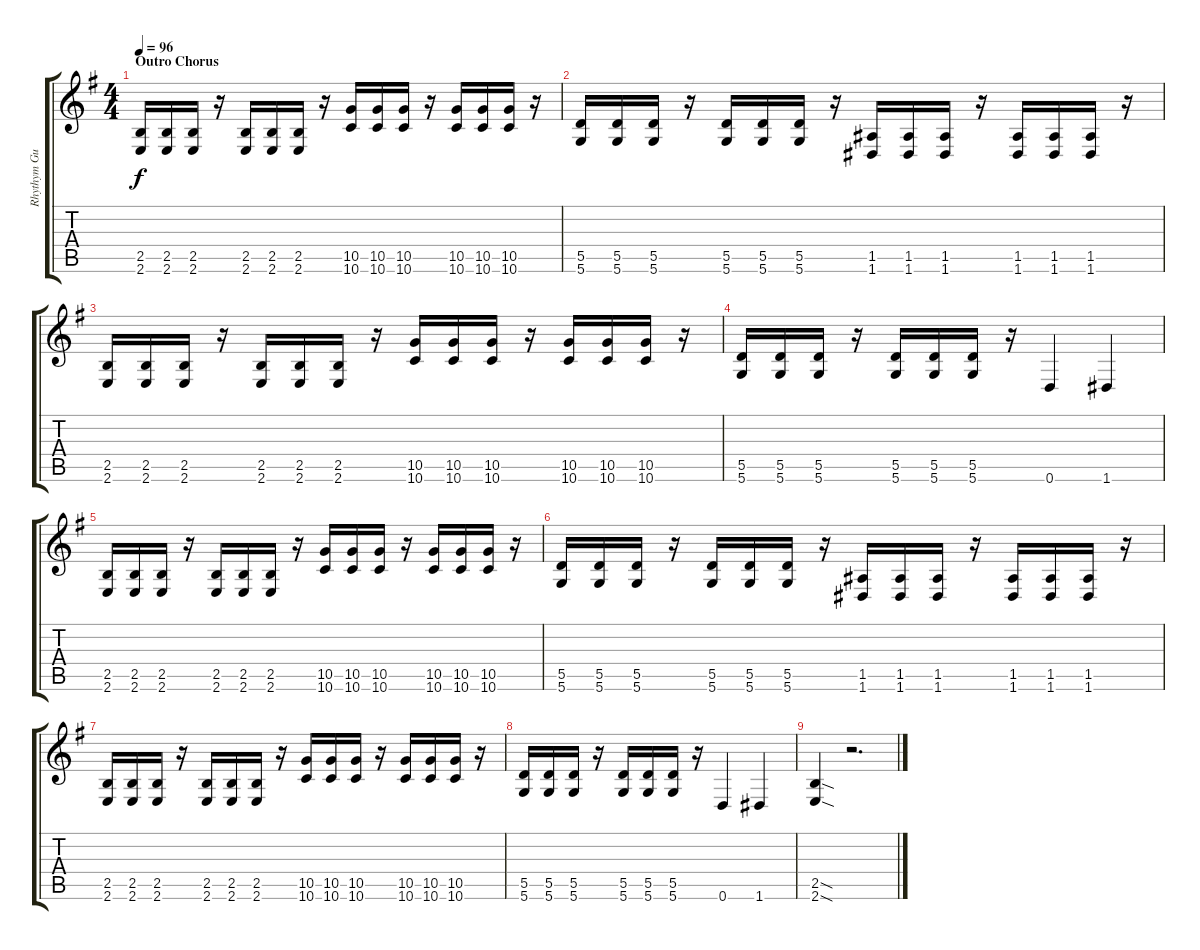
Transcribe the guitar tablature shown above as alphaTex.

\track ("Rhythym Guitar [L]" "Rhythym Gu") {instrument overdrivenguitar}
\staff {score tabs}
\tuning (E4 B3 G3 D3 A2 D2) {hide}
\ts (4 4)
\section ("" "Outro Chorus")
\tempo 96
\clef g2
\ks eminor
(2.5 2.6).16{dy f} (2.5 2.6).16 (2.5 2.6).16 r.16 (2.5 2.6).16 (2.5 2.6).16 (2.5 2.6).16 r.16 (10.5 10.6).16 (10.5 10.6).16 (10.5 10.6).16 r.16 (10.5 10.6).16 (10.5 10.6).16 (10.5 10.6).16 r.16 |
(5.5 5.6).16 (5.5 5.6).16 (5.5 5.6).16 r.16 (5.5 5.6).16 (5.5 5.6).16 (5.5 5.6).16 r.16 (1.5 1.6).16 (1.5 1.6).16 (1.5 1.6).16 r.16 (1.5 1.6).16 (1.5 1.6).16 (1.5 1.6).16 r.16 |
(2.5 2.6).16 (2.5 2.6).16 (2.5 2.6).16 r.16 (2.5 2.6).16 (2.5 2.6).16 (2.5 2.6).16 r.16 (10.5 10.6).16 (10.5 10.6).16 (10.5 10.6).16 r.16 (10.5 10.6).16 (10.5 10.6).16 (10.5 10.6).16 r.16 |
(5.5 5.6).16 (5.5 5.6).16 (5.5 5.6).16 r.16 (5.5 5.6).16 (5.5 5.6).16 (5.5 5.6).16 r.16 0.6.4 1.6.4 |
(2.5 2.6).16 (2.5 2.6).16 (2.5 2.6).16 r.16 (2.5 2.6).16 (2.5 2.6).16 (2.5 2.6).16 r.16 (10.5 10.6).16 (10.5 10.6).16 (10.5 10.6).16 r.16 (10.5 10.6).16 (10.5 10.6).16 (10.5 10.6).16 r.16 |
(5.5 5.6).16 (5.5 5.6).16 (5.5 5.6).16 r.16 (5.5 5.6).16 (5.5 5.6).16 (5.5 5.6).16 r.16 (1.5 1.6).16 (1.5 1.6).16 (1.5 1.6).16 r.16 (1.5 1.6).16 (1.5 1.6).16 (1.5 1.6).16 r.16 |
(2.5 2.6).16 (2.5 2.6).16 (2.5 2.6).16 r.16 (2.5 2.6).16 (2.5 2.6).16 (2.5 2.6).16 r.16 (10.5 10.6).16 (10.5 10.6).16 (10.5 10.6).16 r.16 (10.5 10.6).16 (10.5 10.6).16 (10.5 10.6).16 r.16 |
(5.5 5.6).16 (5.5 5.6).16 (5.5 5.6).16 r.16 (5.5 5.6).16 (5.5 5.6).16 (5.5 5.6).16 r.16 0.6.4 1.6.4 |
(2.5{sod} 2.6{sod}).4 r.2{d}
